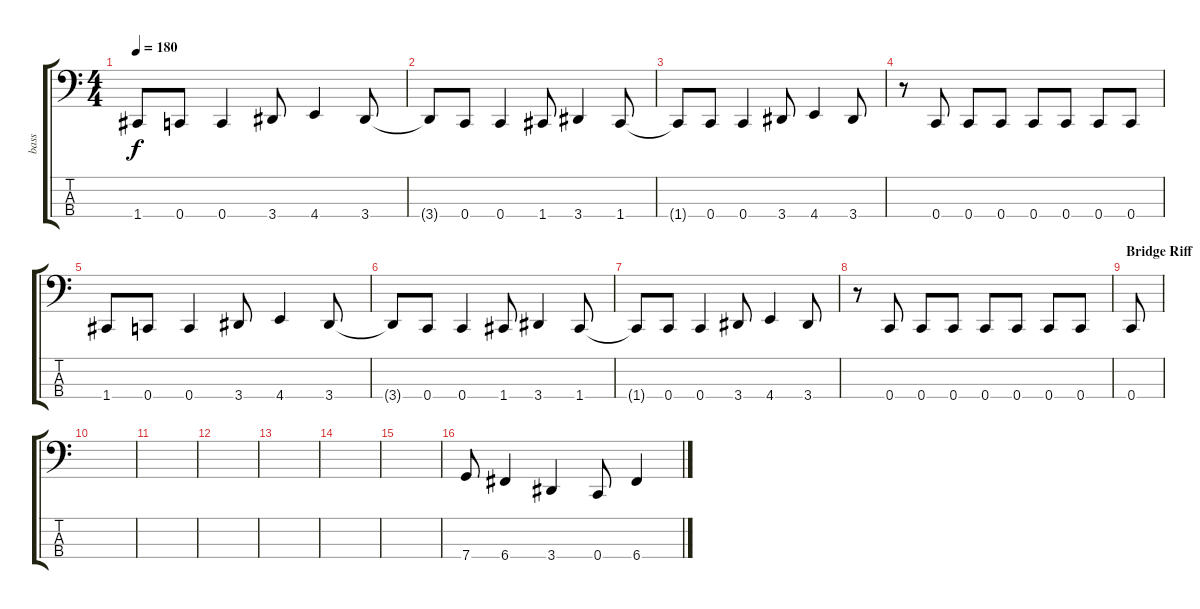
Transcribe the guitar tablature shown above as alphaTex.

\track ("bass" "bass") {instrument electricbasspick}
\staff {score tabs}
\tuning (F2 C2 G1 C1) {hide}
\ts (4 4)
\tempo 180
\clef f4
\ks c
1.4.8{dy f} 0.4.8 0.4.4 3.4.8 4.4.4 3.4.8 |
3.4{t}.8 0.4.8 0.4.4 1.4.8 3.4.4 1.4.8 |
1.4{t}.8 0.4.8 0.4.4 3.4.8 4.4.4 3.4.8 |
r.8 0.4.8 0.4.8 0.4.8 0.4.8 0.4.8 0.4.8 0.4.8 |
1.4.8 0.4.8 0.4.4 3.4.8 4.4.4 3.4.8 |
3.4{t}.8 0.4.8 0.4.4 1.4.8 3.4.4 1.4.8 |
1.4{t}.8 0.4.8 0.4.4 3.4.8 4.4.4 3.4.8 |
r.8 0.4.8 0.4.8 0.4.8 0.4.8 0.4.8 0.4.8 0.4.8 |
\section ("" "Bridge Riff")
0.4.8 |
|
|
|
|
|
|
7.4.8 6.4.4 3.4.4 0.4.8 6.4.4
